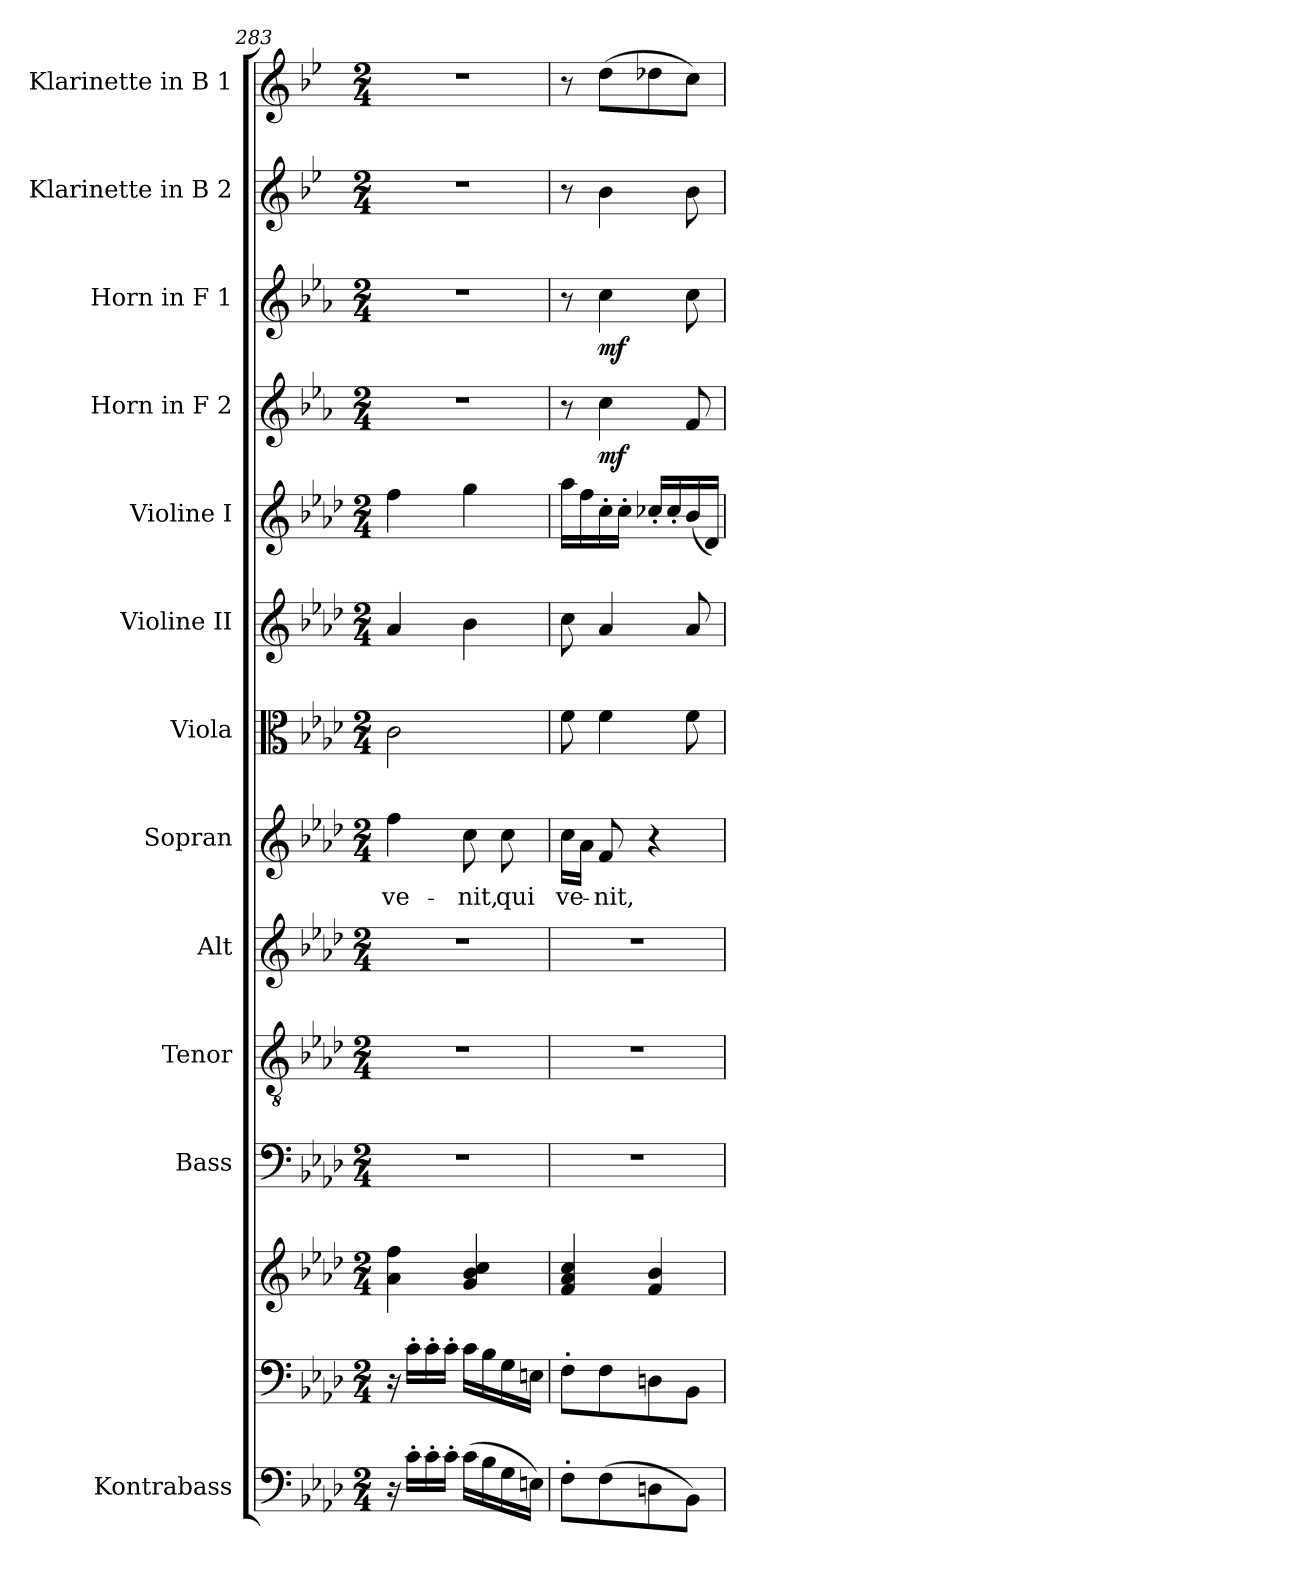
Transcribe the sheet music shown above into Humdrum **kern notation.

**kern	**kern	**kern	**kern	**kern	**kern	**kern	**text	**kern	**kern	**kern	**kern	**dynam	**kern	**dynam	**kern	**kern
*part13	*part12	*part12	*part11	*part10	*part9	*part8	*part8	*part7	*part6	*part5	*part4	*part4	*part3	*part3	*part2	*part1
*staff14	*staff13	*staff12	*staff11	*staff10	*staff9	*staff8	*staff8	*staff7	*staff6	*staff5	*staff4	*staff4	*staff3	*staff3	*staff2	*staff1
*I"Kontrabass	*	*	*I"Bass	*I"Tenor	*I"Alt	*I"Sopran	*	*I"Viola	*I"Violine II	*I"Violine I	*I"Horn in F 2	*	*I"Horn in F 1	*	*I"Klarinette in B 2	*I"Klarinette in B 1
*I'Kb.	*	*	*I'B	*I'T	*I'A	*I'S	*	*I'Vla.	*I'Vl. II	*I'Vl. I	*I'Hrn. 2	*	*I'Hrn. 1	*	*	*
*clefF4	*clefF4	*clefG2	*clefF4	*clefGv2	*clefG2	*clefG2	*	*clefC3	*clefG2	*clefG2	*clefG2	*	*clefG2	*	*clefG2	*clefG2
*ITrd7c12	*	*	*	*	*	*	*	*	*	*	*ITrd4c7	*	*ITrd4c7	*	*ITrd1c2	*ITrd1c2
*k[b-e-a-d-]	*k[b-e-a-d-]	*k[b-e-a-d-]	*k[b-e-a-d-]	*k[b-e-a-d-]	*k[b-e-a-d-]	*k[b-e-a-d-]	*	*k[b-e-a-d-]	*k[b-e-a-d-]	*k[b-e-a-d-]	*k[b-e-a-d-]	*	*k[b-e-a-d-]	*	*k[b-e-a-d-]	*k[b-e-a-d-]
*A-:	*A-:	*A-:	*A-:	*A-:	*A-:	*A-:	*	*A-:	*A-:	*A-:	*A-:	*	*A-:	*	*A-:	*A-:
*M2/4	*M2/4	*M2/4	*M2/4	*M2/4	*M2/4	*M2/4	*	*M2/4	*M2/4	*M2/4	*M2/4	*	*M2/4	*	*M2/4	*M2/4
=283	=283	=283	=283	=283	=283	=283	=283	=283	=283	=283	=283	=283	=283	=283	=283	=283
!	!	!	!	!	!	!	!LO:LY:b	!	!	!	!	!	!	!	!	!
16r	16r	4a-\ 4ff\	2r	2r	2r	4ff\	ve-	2c\	4a-/	4ff\	2r	.	2r	.	2r	2r
16C'>\LL	16c'>\LL	.	.	.	.	.	.	.	.	.	.	.	.	.	.	.
16C'>\	16c'>\	.	.	.	.	.	.	.	.	.	.	.	.	.	.	.
16C'>\JJ	16c'>\JJ	.	.	.	.	.	.	.	.	.	.	.	.	.	.	.
!	!	!	!	!	!	!	!LO:LY:b	!	!	!	!	!	!	!	!	!
(>16C\LL	16c\LL	4g/ 4b-/ 4cc/	.	.	.	8cc\	-nit,	.	4b-\	4gg\	.	.	.	.	.	.
16BB-\	16B-\	.	.	.	.	.	.	.	.	.	.	.	.	.	.	.
!	!	!	!	!	!	!	!LO:LY:b	!	!	!	!	!	!	!	!	!
16GG\	16G\	.	.	.	.	8cc\	qui	.	.	.	.	.	.	.	.	.
16EEn\JJ)	16En\JJ	.	.	.	.	.	.	.	.	.	.	.	.	.	.	.
=284	=284	=284	=284	=284	=284	=284	=284	=284	=284	=284	=284	=284	=284	=284	=284	=284
!	!	!	!	!	!	!	!LO:LY:b	!	!	!	!	!	!	!	!	!
8FF'>\L	8F'>\L	4f/ 4a-/ 4cc/	2r	2r	2r	16cc\LL	ve-	8f\	8cc\	16aa-\LL	8r	.	8r	.	8r	8r
.	.	.	.	.	.	16a-\JJ	.	.	.	16ff\	.	.	.	.	.	.
!	!	!	!	!	!	!	!LO:LY:b	!	!	!	!	!LO:DY:b	!	!LO:DY:b	!	!
(>8FF\	8F\	.	.	.	.	8f/	-nit,	4f\	4a-/	16cc'>\	4f\	mf	4f\	mf	4a-\	(>8cc\L
.	.	.	.	.	.	.	.	.	.	16cc'>\JJ	.	.	.	.	.	.
8DDn\	8Dn\	4f/ 4b-/	.	.	.	4r	.	.	.	16cc-X'</LL	.	.	.	.	.	8cc-X\
.	.	.	.	.	.	.	.	.	.	16cc-'</	.	.	.	.	.	.
8BBB-\J)	8BB-\J	.	.	.	.	.	.	8f\	8a-/	(<16b-/	8B-/	.	8f\	.	8a-\	8b-\J)
.	.	.	.	.	.	.	.	.	.	16d-/JJ)	.	.	.	.	.	.
=	=	=	=	=	=	=	=	=	=	=	=	=	=	=	=	=
*-	*-	*-	*-	*-	*-	*-	*-	*-	*-	*-	*-	*-	*-	*-	*-	*-
